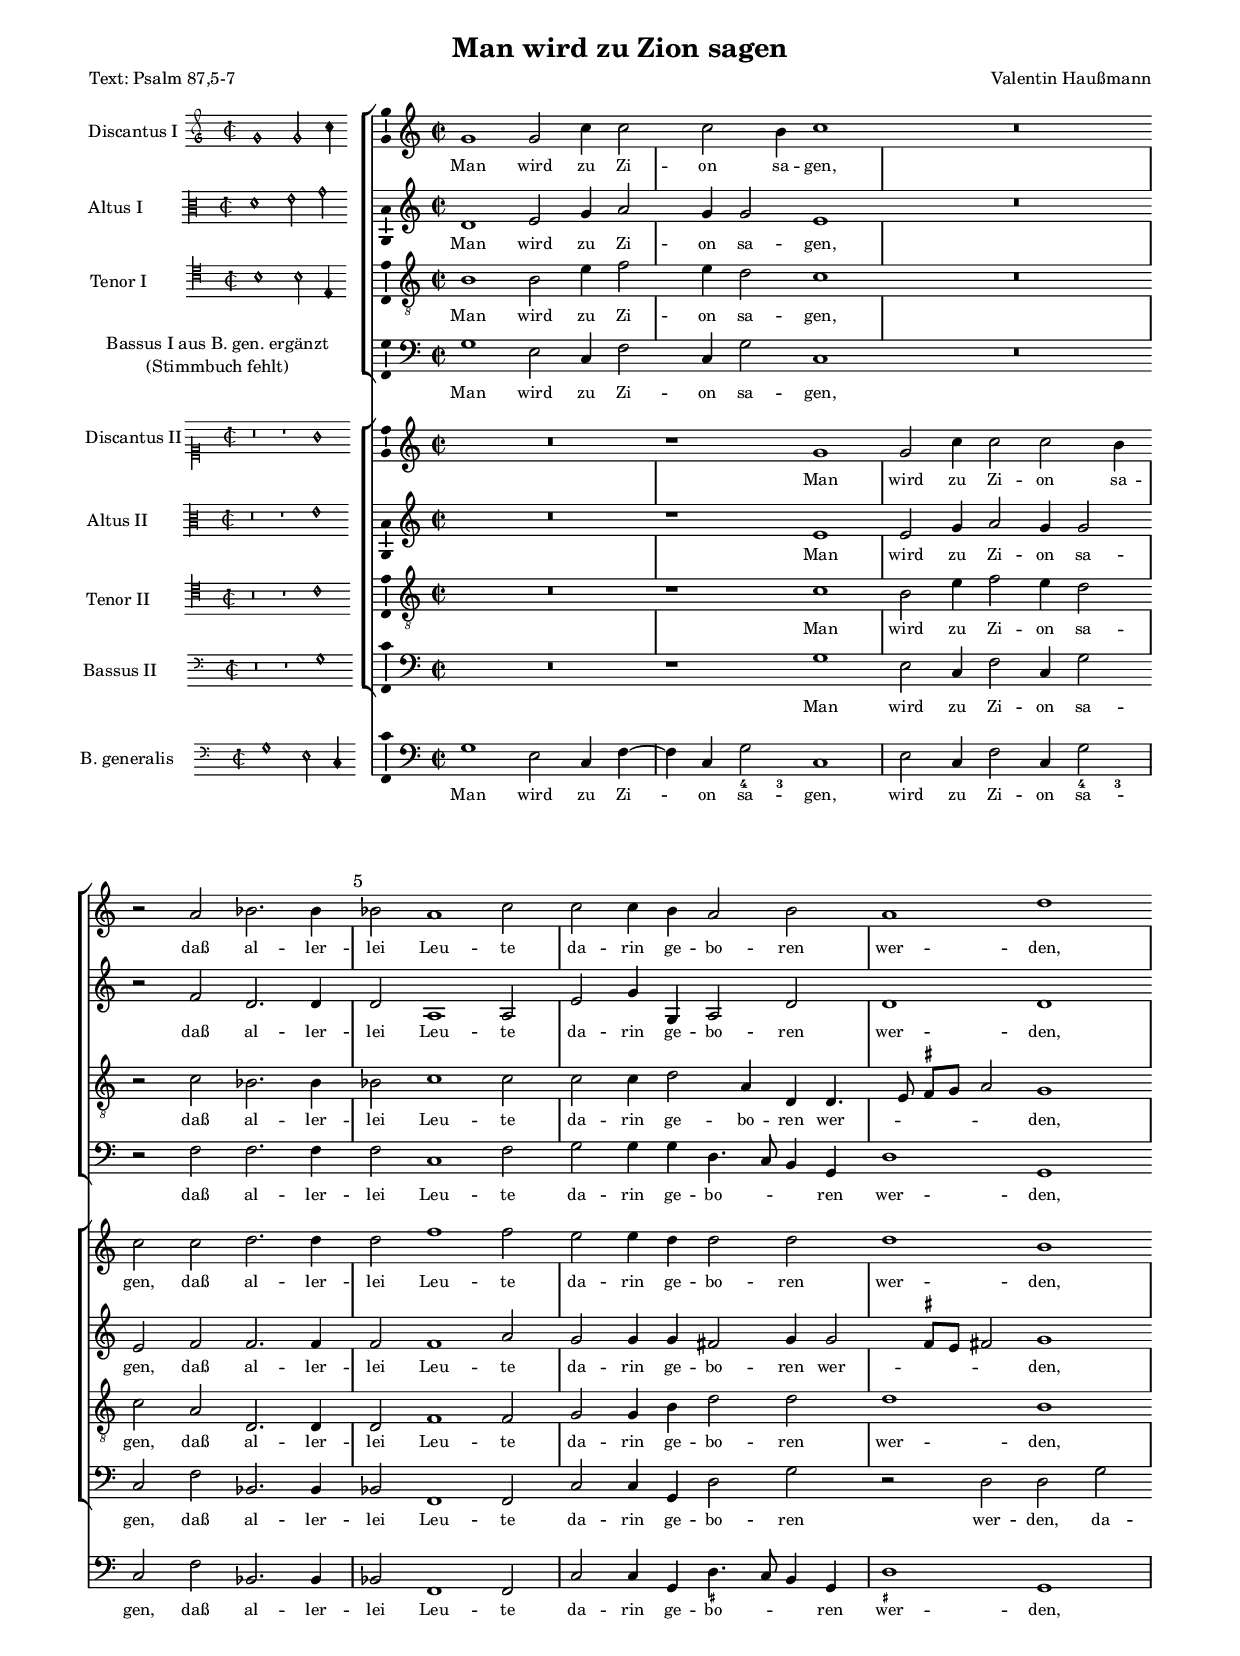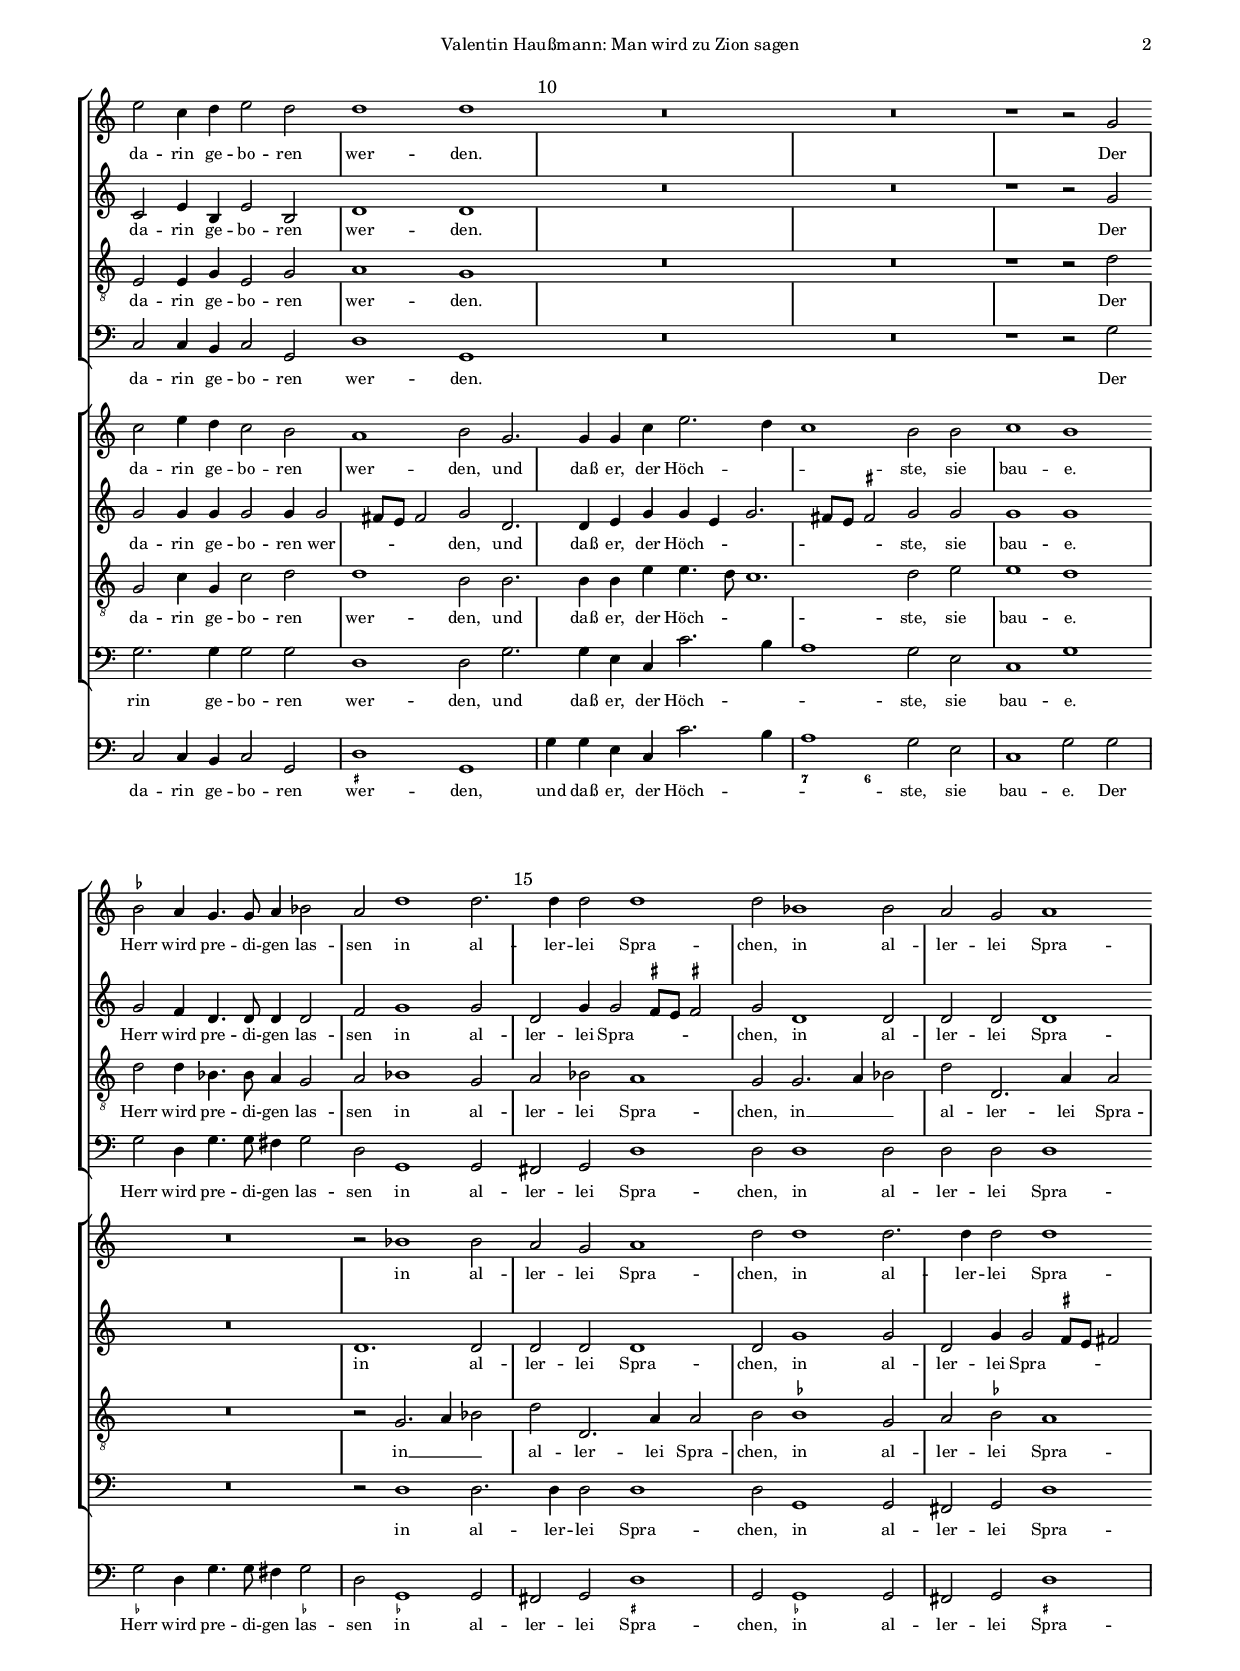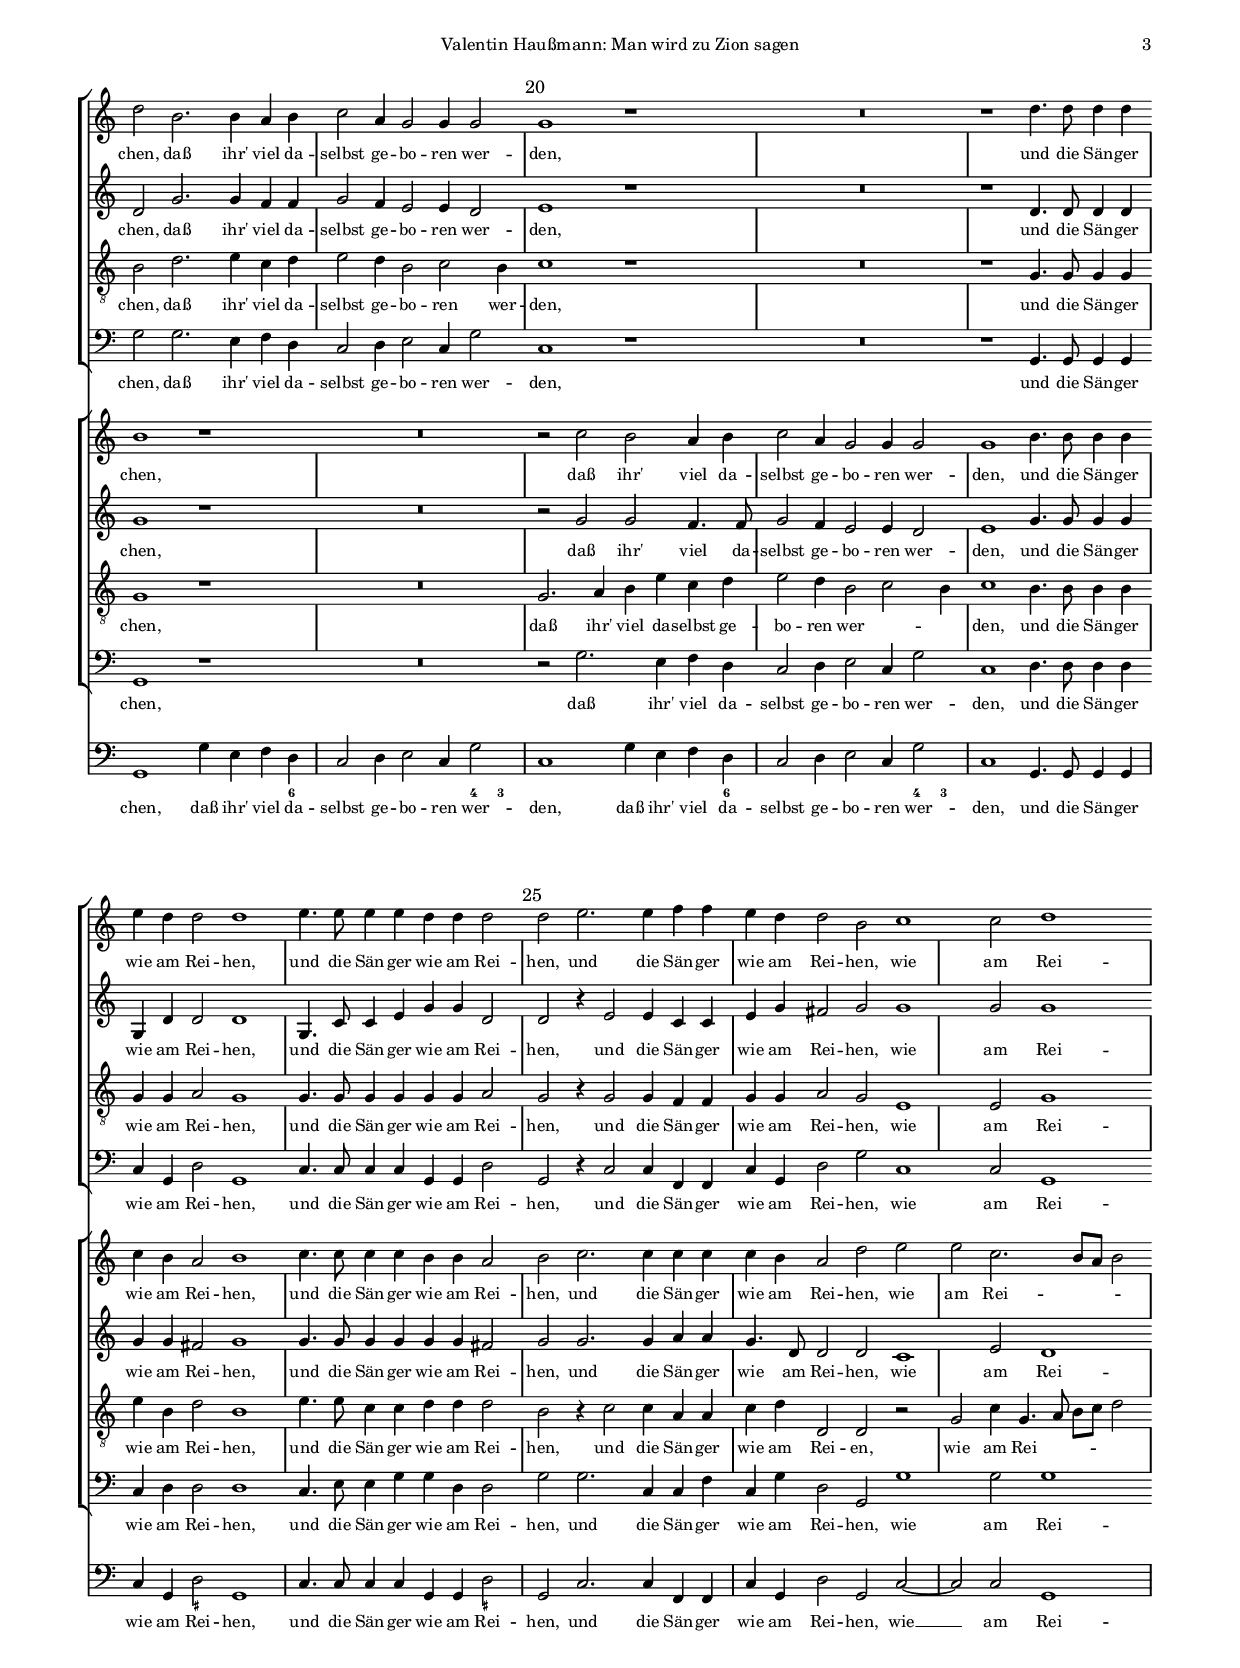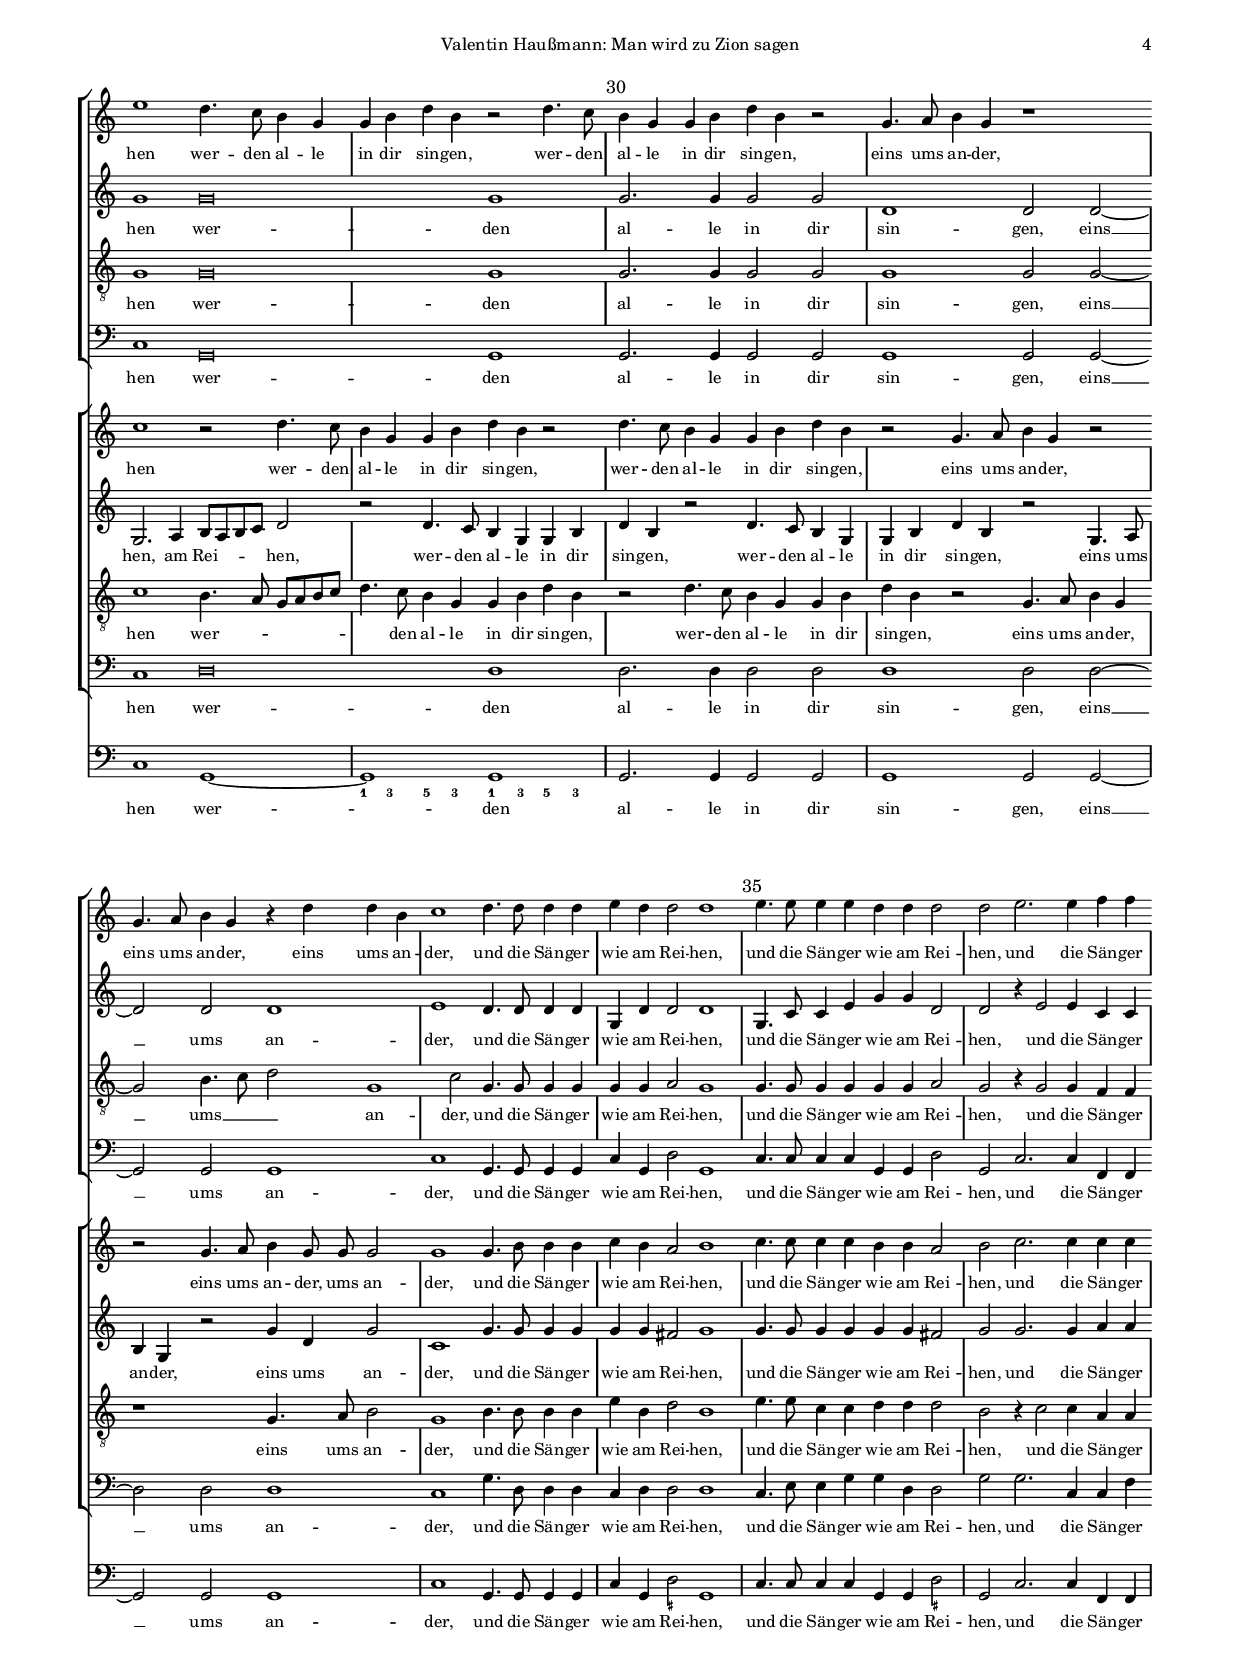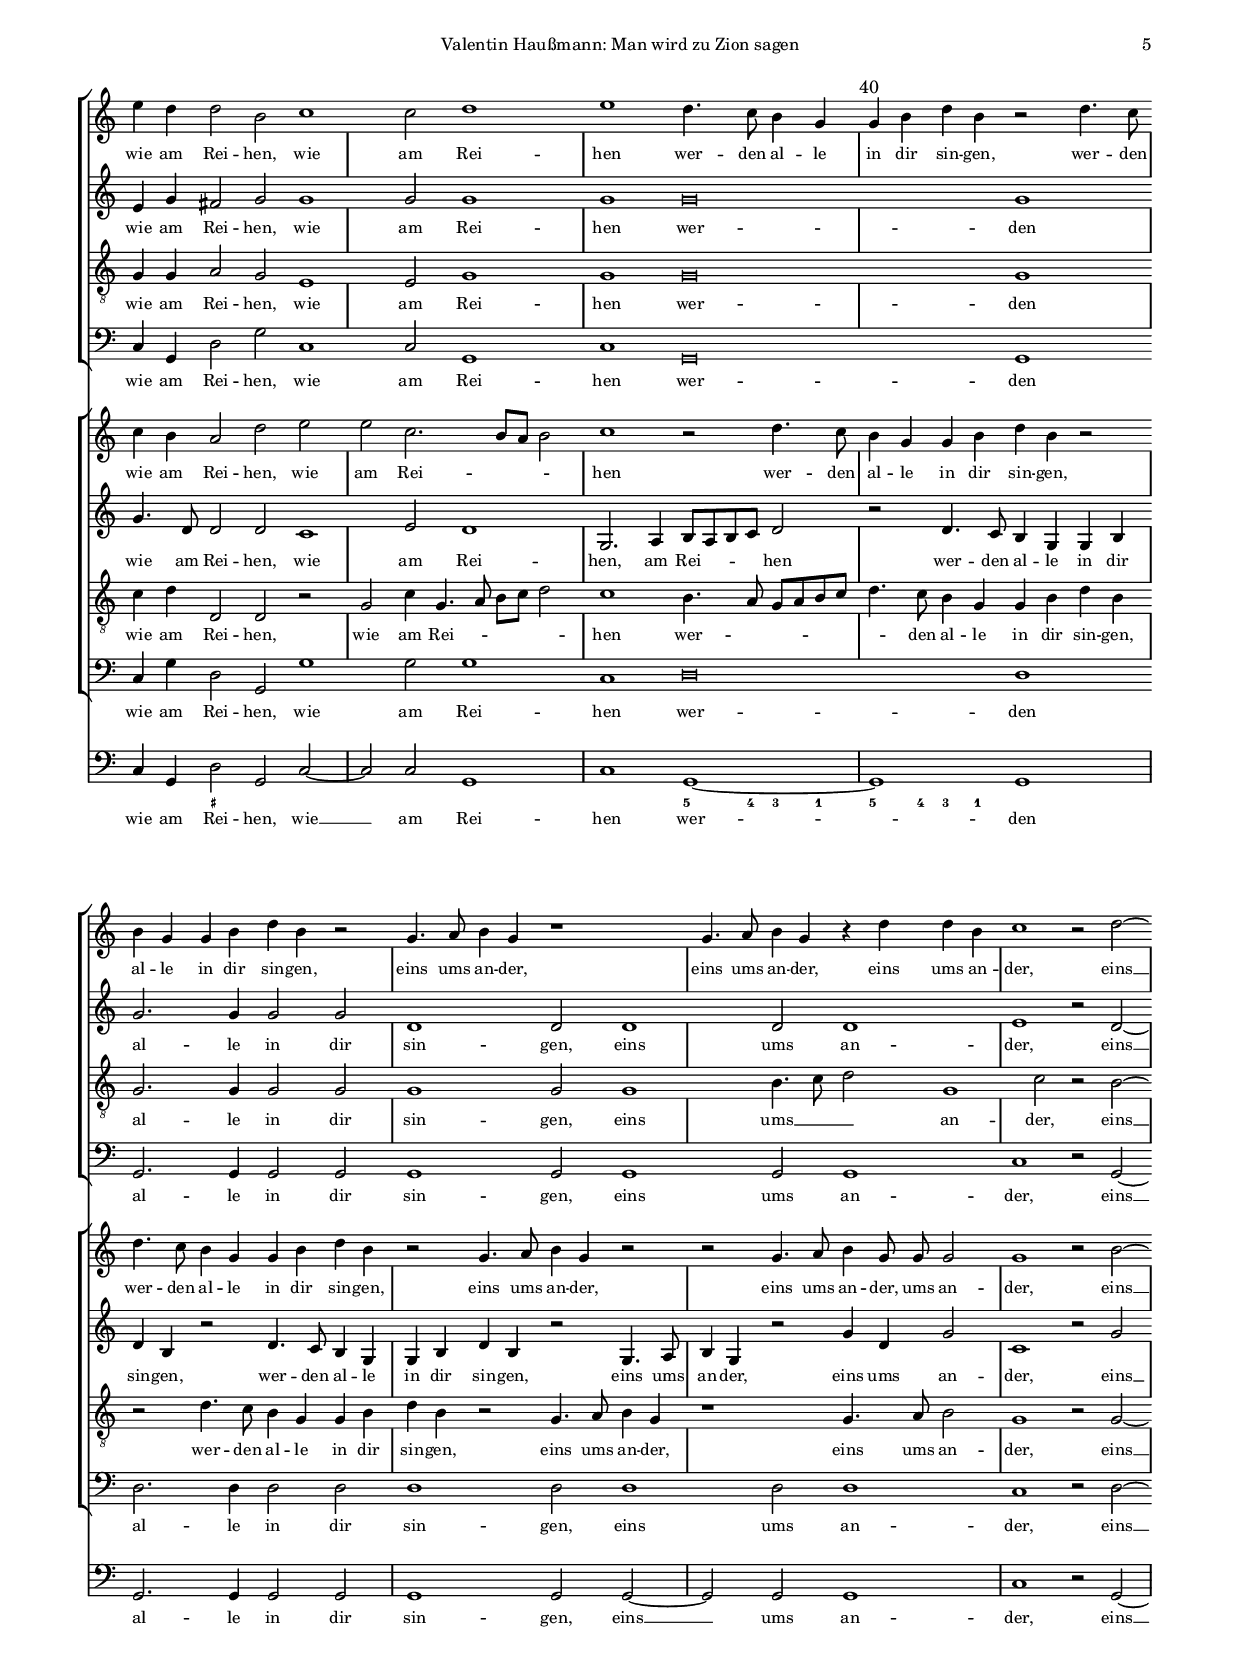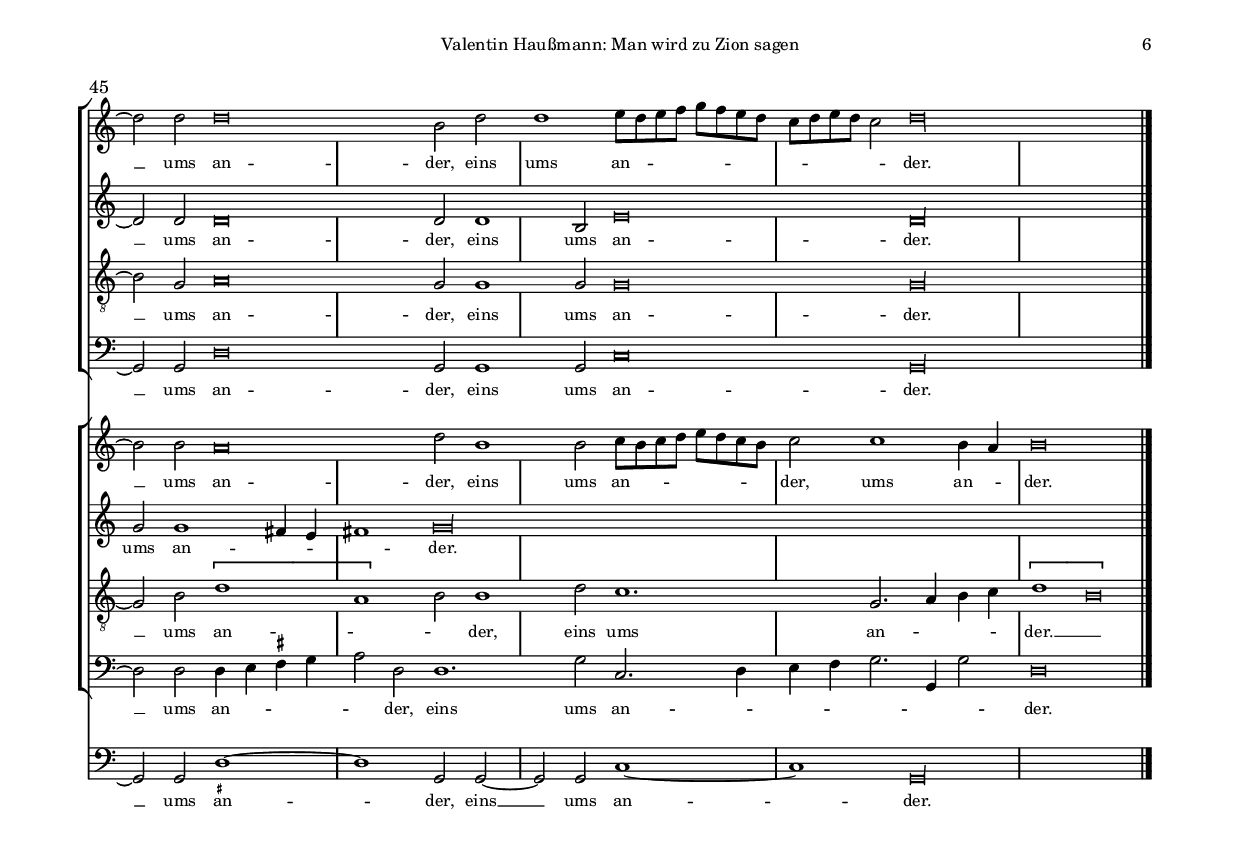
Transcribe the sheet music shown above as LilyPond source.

\version "2.18.2"
\language "deutsch"

% 18.9.19
% Vorlage: Florilegium Portense I, 1618
% Scan unter https://imslp.org/wiki/Florilegium_Portense_I_(Bodenschatz%2C_Erhard)

#(set-global-staff-size 14.9)

\header {
  title = "Man wird zu Zion sagen"
  composer = "Valentin Haußmann"
  poet = "Text: Psalm 87,5-7"
}

\paper {
  #(set-paper-size "a4")
  top-margin = 10
  bottom-margin = 10
  left-margin = 15
  right-margin = 15
  %Abstand der Noten von der Ueberschrift
  markup-system-spacing.padding = #2
  %Abstand der Noten von der Oberkante und der Kopfzeile
  top-system-spacing.padding = #3.5
  %Abstand von der Fußzeile zum untersten System
  last-bottom-spacing.minimum-distance = 12
  
  page-count = 6
   
  evenHeaderMarkup = \markup \fill-line \on-the-fly \not-first-page {
  ""
  \center-column { "Valentin Haußmann: Man wird zu Zion sagen" } 
  \on-the-fly #print-page-number-check-first \fromproperty #'page:page-number-string }
  
  
  oddHeaderMarkup = \evenHeaderMarkup
  oddFooterMarkup = \markup \fill-line { 
    ""
    ""       
    ""
      }
   }
  
allabrevevierer = \markup {
	\override #'(baseline-skip . 0)
	\line {
		\general-align #Y #CENTER
		\musicglyph #"timesig.C22"
	}
}

global = {
  \key c \major
  \time 4/2
  \override NoteHead #'style = #'baroque
  % Taktzahlen
  \override Score.BarNumber #'break-visibility = #'#(#t #t #t)
  \set Score.barNumberVisibility = #(every-nth-bar-number-visible 5)
  \override Score.BarNumber #'break-visibility = #end-of-line-invisible
  \override Score.BarNumber #'self-alignment-X = #-1
  \override Score.BarNumber #'font-size = #0.5
  
  \hide Staff.BarLine
}

acc = { \once \set suggestAccidentals = ##t }

hide_acc = { 
  \once \override Accidental #'stencil = #ly:text-interface::print
  \once \override  Accidental #'text = \markup { }
}

incipitwidth = 28

cantus_eins = \relative c'' {
  \global
  \once \override Staff.TimeSignature #'stencil = #ly:text-interface::print
  \once \override Staff.TimeSignature #'text = #allabrevevierer
  g1 g2 c4 c2 c h4 c1 R\breve r2 a b2. b4 b2 a1 c2 c c4 h a2 h a1 d e2 c4 d 
  e2 d d1 d R\breve*2 r1 r2 g,2 \acc b a4 g4. g8 a4 b!2 a d1 d2. d4 d2 d1 d2 b1 b2 a g a1
  d2 h2. h4 a h c2 a4 g2 g4 g2 g1 r1 R\breve r1 d'4. d8 d4 d e d d2 d1 e4. e8 e4 e d d d2 d
  e2. e4 f f e d d2 h c1 c2 d1 e d4. c8 h4 g g h d h r2 d4. c8 h4 g g h d h r2
  g4. a8 h4 g r1 g4. a8 h4 g r d' d h c1 d4. d8 d4 d e d d2 d1 e4. e8 e4 e d d d2 d
  e2. e4 f f e d d2 h c1 c2 d1 e d4. c8 h4 g g h d h r2 d4. c8 h4 g g h d h 
  r2 g4. a8 h4 g r1 g4. a8 h4 g r d' d h c1 r2 d2~ d d2 d\breve h2 d d1 e8 d e f g f e d
  c8 d e d c2 d\longa*3/4
  \undo \hide Staff.BarLine \bar "|."
}

altus_eins = \relative c' {
  \global
  \once \override Staff.TimeSignature #'stencil = #ly:text-interface::print
  \once \override Staff.TimeSignature #'text = #allabrevevierer
  d1 e2 g4 a2 g4 g2 e1 R\breve r2 f d2. d4 d2 a1 a2 e' g4 g, a2 d d1 d c2 e4 h e2 h 
  d1 d R\breve*2 r1 r2 g2 g f4 d4. d8 d4 d2 f g1 g2 d g4 g2 \acc fis8 e \acc fis!2 g d1 d2 d d d1 d2 g2. g4 f f g2 
  f4 e2 e4 d2 e1 r1 R\breve r1 d4. d8 d4 d g, d' d2 d1 g,4. c8 c4 e g g d2 d r4 e2 e4 c c e g fis2 g g1 g2 
  g1 g g\breve g1 g2. g4 g2 g d1 d2 d2~ d d2 d1 e d4. d8 d4 d g, d' d2 d1 g,4. c8 c4 e g g d2 d
  r4 e2 e4 c c e g fis2 g g1 g2 g1 g g\breve g1 g2. g4 g2 g d1 d2 d1 d2 d1 e r2 d2~ d d2 d\breve d2 d1 h2 e\breve d\longa*3/4
  \undo \hide Staff.BarLine \bar "|."
}

tenor_eins = \relative c' {
  \global
  \once \override Staff.TimeSignature #'stencil = #ly:text-interface::print
  \once \override Staff.TimeSignature #'text = #allabrevevierer
  h1 h2 e4  f2 e4 d2 c1 | R\breve r2 c b2. b4 b2 c1 c2 | c c4 d2 a4 d, d4. e8 \noBeam \acc fis g a2 
  g1 | e2 e4 g e2 g a1 g R\breve*2 r1 r2 d'2 d d4 b4. b8 a4 g2 a b1 g2 a b a1 g2 g2. a4 b2
  d2 d,2. a'4 a2 h d2. e4 c d e2 d4 h2 c h4 c1 r1 R\breve r1 g4. g8 g4 g g g a2 g1 g4. g8 g4 g 
  g4 g a2 g r4 g2 g4 f f g g a2 g e1 e2 g1 g g\breve g1 g2. g4 g2 g g1 g2 g2~ g h4. c8
  d2 g,1 c2 g4. g8 g4 g g g a2 g1 g4. g8 g4 g g g a2 g r4 g2 g4 f f g g a2 g e1 e2 g1 g
  g\breve g1 g2. g4 g2 g g1 g2 g1 h4. c8 d2 g,1 c2 r h2~ h g2 a\breve g2 g1 g2 g\breve g\longa*3/4
  \undo \hide Staff.BarLine \bar "|."
}

bassus_eins = \relative c' {
  \global
  \once \override Staff.TimeSignature #'stencil = #ly:text-interface::print
  \once \override Staff.TimeSignature #'text = #allabrevevierer
  g1 e2 c4 f2 c4 g'2 c,1 R\breve r2 f f2. f4 f2 c1 f2 g g4 g d4. c8 h4 g d'1 g, c2 c4 h c2 g 
  d'1 g, R\breve*2 r1 r2 g' g d4 g4. g8 fis4 g2 d g,1 g2 fis g d'1 d2 d1 d2 d d d1 g2 g2. e4 f d 
  c2 d4 e2 c4 g'2 c,1 r R\breve r1 g4. g8 g4 g c g d'2 g,1 c4. c8 c4 c g g d'2 g, r4 c2 c4 f, f
  c'4 g d'2 g c,1 c2 g1 c g\breve g1 g2. g4 g2 g g1 g2 g2~ g g2 g1 c g4. g8 g4 g
  c4 g d'2 g,1 c4. c8 c4 c g g d'2 g, c2. c4 f, f c' g d'2 g c,1 c2 g1 c g\breve g1 g2. g4 g2 g 
  g1 g2 g1 g2 g1 c r2 g2~ g g2 d'\breve g,2 g1 g2 c\breve g\longa*3/4
  \undo \hide Staff.BarLine \bar "|."
}

cantus_zwei = \relative c'' {
  \global
  \once \override Staff.TimeSignature #'stencil = #ly:text-interface::print
  \once \override Staff.TimeSignature #'text = #allabrevevierer
  R\breve r1 g1 g2 c4 c2 c h4 c2 c d2. d4 d2 f1 f2 e e4 d d2 d d1 h c2 e4 d c2 h |
  a1 h2 g2. g4 g c e2. d4 c1 h2 h c1 h R\breve r2 b1 b2 a g a1 d2 d1 d2. d4 d2 d1 h r1 R\breve r2 c 
  h2 a4 h c2 a4 g2 g4 g2 g1 h4. h8 h4 h c h a2 h1 c4. c8 c4 c h h a2 h c2. c4 c c c h a2 
  d2 e e c2. h8 a h2 c1 r2 d4. c8 h4 g g h d h r2 d4. c8 h4 g g h d h r2 g4. a8 h4 g r2 
  r2 g4. a8 h4 g8 \noBeam g g2 g1 g4. h8 h4 h c h a2 h1 c4. c8 c4 c h h a2 h c2. c4 c c c h a2
  d2 e e c2. h8 a h2 c1 r2 d4. c8 h4 g g h d h r2 d4. c8 h4 g g h d h r2 g4. a8 h4 g r2
  r2 g4. a8 h4 g8 \noBeam g g2 g1 r2 h2~ h h2 a\breve d2 h1 h2 c8 h c d e d c h c2 c1 h4 a h\breve
  \undo \hide Staff.BarLine \bar "|."
}

altus_zwei = \relative c' {
  \global
  \once \override Staff.TimeSignature #'stencil = #ly:text-interface::print
  \once \override Staff.TimeSignature #'text = #allabrevevierer
  R\breve r1 e1 e2 g4 a2 g4 g2 e f f2. f4 f2 f1 a2 g g4 g fis2 g4 g2 \acc fis8 e fis!2 
  g1 g2 g4 g g2 g4 g2 fis8 e fis2 g d2. d4 e g g e g2. fis8 e \acc fis!2 g g g1 g R\breve
  d1. d2 d d d1 d2 g1 g2 d g4 g2 \acc fis8 e fis!2 g1 r1 R\breve r2 g g f4. f8 g2 f4 e2 e4 d2 e1
  g4. g8 g4 g g g fis2 g1 g4. g8 g4 g g g fis2 g g2. g4 a a g4. d8 d2
  d2 c1 e2 d1 g,2. a4 h8 a h c d2 r d4. c8 h4 g g h d h r2 d4. c8 h4 g g h d h 
  r2 g4. a8 h4 g r2 g'4 d g2 c,1 g'4. g8 g4 g g g fis2 g1 g4. g8 g4 g g g fis2
  g2 g2. g4 a a g4. d8 d2 d c1 e2 d1 g,2. a4 h8 a h c d2 r d4. c8 h4 g g h d h 
  r2 d4. c8 h4 g g h d h r2 g4. a8 h4 g r2 g'4 d g2 c,1 r2 g'2 g g1 fis4 e fis1 g\maxima*7/8
  \undo \hide Staff.BarLine \bar "|."
}

tenor_zwei = \relative c' {
  \global
  \once \override Staff.TimeSignature #'stencil = #ly:text-interface::print
  \once \override Staff.TimeSignature #'text = #allabrevevierer
  R\breve r1 c1 h2 e4 f2 e4 d2 c a d,2. d4 d2 f1 f2 g g4 h d2 d d1 h g2
  c4 g c2 d d1 h2 h2. h4 h e e4. d8 c1. d2 e e1 d R\breve r2 g,2. a4 b2 d d,2. a'4 a2
  h2 \acc b1 g2 a \acc b a1 g r1 R\breve g2. a4 h e c d e2 d4 h2 c h4 c1 h4. h8 h4 h e h d2 h1
  e4. e8 c4 c d d d2 h r4 c2 c4 a a c d d,2 d r g c4 g4. a8 \noBeam h c d2 c1 h4. a8 g a h c
  d4. c8 h4 g g h d h r2 d4. c8 h4 g g h d h r2 g4. a8 h4 g r1 g4. a8 h2 g1 h4. h8 h4 h 
  e4 h d2 h1 e4. e8 c4 c d d d2 h r4 c2 c4 a a c d d,2 d r g c4 g4. a8 \noBeam h c d2 c1
  h4. a8 g a h c d4. c8 h4 g g h d h r2 d4. c8 h4 g g h d h r2 g4. a8 h4 g r1
  g4. a8 h2 g1 r2 g2~ g h2 \[ d1 a \] h2 h1 d2 c1. g2. a4 h c \[ d1 h\breve*1/2 \]
  \undo \hide Staff.BarLine \bar "|."
}

bassus_zwei = \relative c' {
  \global
  \once \override Staff.TimeSignature #'stencil = #ly:text-interface::print
  \once \override Staff.TimeSignature #'text = #allabrevevierer
  R\breve r1 g e2 c4 f2 c4 g'2 c, f b,2. b4 b2 f1 f2 c' c4 g d'2 g r d d g 
  g2. g4 g2 g d1 d2 g2. g4 e c c'2. h4 a1 g2 e c1 g' R\breve r2 d1 d2. d4 d2 d1 d2 g,1 g2 fis
  g2 d'1 g, r1 R\breve r2 g'2. e4 f d c2 d4 e2 c4 g'2 c,1 d4. d8 d4 d c d d2 d1 c4. e8 e4 g g d d2 
  g2 g2. c,4 c f c g' d2 g, g'1 g2 g1 c, d\breve d1 d2. d4 d2 d d1 d2 d2~ d d2 d1 c g'4. d8 
  d4 d c d d2 d1 c4. e8 e4 g g d d2 g g2. c,4 c f c g' d2 g, g'1 g2 g1 c, d\breve d1 d2. d4 
  d2 d d1 d2 d1 d2 d1 c r2 d2~ d d2 d4 e \acc fis g a2 d, d1. g2 c,2. d4 e f g2. g,4 g'2 d\breve
  \undo \hide Staff.BarLine \bar "|."
}

bassus_generalis = \relative c' {
  \global
  \once \override Staff.TimeSignature #'stencil = #ly:text-interface::print
  \once \override Staff.TimeSignature #'text = #allabrevevierer
  \undo \hide Staff.BarLine
  g1 e2 c4 f~ f c g'2 c,1 e2 c4 f2 c4 g'2 c,2 f2 b,2. b4
  b2 f1 f2 c'2 c4 g d'4. c8 h4 g d'1 g, c2 c4 h c2 g d'1 g,
  g'4 g e c4 c'2. h4 a1 g2 e c1 g'2 g g d4 g4. g8 fis4 g2 d g,1 g2
  fis2 g d'1 g,2 g1 g2 fis g d'1 g, g'4 e f d c2 d4 e2 c4 g'2 
  c,1 g'4 e f d c2 d4 e2 c4 g'2 c,1 g4. g8 g4 g c g d'2 g,1 c4. c8 c4 c 
  g4 g d'2 g, c2. c4 f, f c' g d'2 g, c~ c c2 g1 c g~
  g1 g g2. g4 g2 g g1 g2 g~ g g2 g1 c g4. g8 g4 g 
  c4 g d'2 g,1 c4. c8 c4 c g g d'2 g, c2. c4 f, f c' g d'2 g, c~ |
  c2 c g1 c g~ g g1 g2. g4 g2 g g1 g2 g~ g2 g2 g1 |
  c1 r2 g~ g g2 d'1~ d g,2 g~ g g2 c1~ c g\longa*3/4
  \bar "|."
}

cantus_eins_text = \lyricmode {
  \set lyricMelismaAlignment = #CENTER
  Man wird zu Zi -- on sa -- gen, daß al -- ler -- lei Leu -- te da -- rin ge -- bo -- ren wer -- den, da -- rin ge -- 
  bo -- ren wer -- den. Der Herr wird pre -- di -- gen las -- sen in al -- ler -- lei Spra -- chen, in al -- ler -- lei Spra --
  chen, daß ihr' viel da -- selbst ge -- bo -- ren wer -- den, und die Sän -- ger wie am Rei -- hen, und die Sän -- ger wie am Rei -- hen,
  und die Sän -- ger wie am Rei -- hen, wie am Rei -- hen wer -- den al -- le in dir sin -- gen, wer -- den al -- le in dir sin -- gen,
  eins ums an -- der, eins ums an -- der, eins ums an -- der, und die Sän -- ger wie am Rei -- hen, und die Sän -- ger wie am Rei -- hen,
  und die Sän -- ger wie am Rei -- hen, wie am Rei -- hen wer -- den al -- le in dir sin -- gen, wer -- den al -- le in dir sin -- gen,
  eins ums an -- der, eins ums an -- der, eins ums an -- der, eins __ ums an -- der, eins ums an --  _ _ _ _ _ _ _ 
  _ _ _ _ _ der.
}

altus_eins_text = \lyricmode {
  \set lyricMelismaAlignment = #CENTER
  Man wird zu Zi -- on sa -- gen, daß al -- ler -- lei Leu -- te da -- rin ge -- bo -- ren wer -- den, da -- rin ge -- bo -- ren
  wer -- den. Der Herr wird pre -- di -- gen las -- sen in al -- ler -- lei Spra -- _ _ _ chen, in al -- ler -- lei Spra -- chen, daß ihr' viel da -- selbst
  ge -- bo -- ren wer -- den, und die Sän -- ger wie am Rei -- hen, und die Sän -- ger wie am Rei --  hen, und die Sän -- ger wie am Rei -- hen, wie am 
  Rei -- hen wer -- den al -- le in dir sin -- gen, eins __ ums an -- der, und die Sän -- ger wie am Rei -- hen, und die Sän -- ger wie am Rei -- hen,
  und die Sän -- ger wie am Rei -- hen, wie am Rei -- hen wer -- den al -- le in dir sin -- gen, eins ums an -- der, eins __ ums an -- der, eins ums an -- der.
}

tenor_eins_text = \lyricmode {
  \set lyricMelismaAlignment = #CENTER
  Man wird zu Zi -- on sa -- gen, daß al -- ler -- lei Leu -- te da -- rin ge -- bo -- ren wer -- _ _ _ _ 
  den, da -- rin ge -- bo -- ren wer -- den. Der Herr wird pre -- di -- gen las -- sen in al -- ler -- lei Spra -- chen, in __ _ _ 
  al -- ler -- lei Spra -- chen, daß ihr' viel da -- selbst ge -- bo -- ren wer -- den, und die Sän -- ger wie am Rei -- hen, und die Sän -- ger
  wie am Rei -- hen, und die Sän -- ger wie am Rei -- hen, wie am Rei -- hen wer -- den al -- le in dir sin -- gen, eins __ ums __ _ _ an -- der,
  und die Sän -- ger wie am Rei -- hen,  und die Sän -- ger wie am Rei -- hen, und die Sän -- ger wie am Rei -- hen, wie am Rei -- hen
  wer -- den al -- le in dir sin -- gen, eins ums __ _ _ an -- der, eins __ ums an -- der, eins ums an -- der.
}

bassus_eins_text = \lyricmode {
  \set lyricMelismaAlignment = #CENTER
  Man wird zu Zi -- on sa -- gen, daß al -- ler -- lei Leu -- te
  da -- rin ge -- bo -- _ _ ren wer -- den, da -- rin ge -- bo -- ren wer -- den.
  Der Herr wird pre -- di -- gen las -- sen in al -- ler -- lei Spra -- chen, in al -- ler -- lei Spra --
  chen, daß ihr' viel da -- selbst ge -- bo -- ren wer -- den,
  und die Sän -- ger wie am Rei -- hen, und die Sän -- ger wie am Rei -- hen, und die Sän -- ger
  wie am Rei -- hen, wie am Rei -- hen wer -- den
  al -- le in dir sin -- gen, eins __ ums an -- der, und die Sän -- ger
  wie am Rei -- hen, und die Sän -- ger wie am Rei -- hen, und die Sän -- ger wie am Rei -- hen, wie am Rei --
  hen wer -- den al -- le in dir sin -- gen, eins ums an --
  der, eins __ ums an -- der, eins ums an -- der.
}

cantus_zwei_text = \lyricmode {
  \set lyricMelismaAlignment = #CENTER
  Man wird zu Zi -- on sa -- gen, daß al -- ler -- lei Leu -- te da -- rin ge -- bo -- ren wer -- den, da -- rin ge -- bo -- ren
  wer -- den, und daß er, der Höch -- _ _ ste, sie bau -- e. in al -- ler -- lei Spra -- chen, in al -- ler -- lei Spra -- chen, daß
  ihr' viel da -- selbst ge -- bo -- ren wer -- den, und die Sän -- ger wie am Rei -- hen, und die Sän -- ger wie am Rei -- hen, und die Sän -- ger wie am Rei --  
  hen, wie am Rei -- _ _ _ hen wer -- den al -- le in dir sin -- gen, wer -- den al -- le in dir sin -- gen, eins ums an -- der,
  eins ums an -- der, ums an -- der, und die Sän -- ger wie am Rei -- hen, und die Sän -- ger wie am Rei -- hen, und die Sän -- ger wie am Rei -- hen,
  wie am Rei -- _ _ _ hen wer -- den al -- le in dir sin -- gen, wer -- den al -- le in dir sin -- gen, eins ums an -- der,
  eins ums an -- der, ums an -- der, eins __ ums an -- der, eins ums an -- _ _ _ _ _ _ _ der, ums an -- _ der.
}

altus_zwei_text = \lyricmode {
  \set lyricMelismaAlignment = #CENTER
  Man wird zu Zi -- on sa -- gen, daß al -- ler -- lei Leu -- te da -- rin ge -- bo -- ren wer -- _ _ _ 
  den, da -- rin ge -- bo -- ren wer -- _ _ _ den, und daß er, der Höch -- _ _ _ _ _ ste, sie bau -- e.
  in al -- ler -- lei Spra -- chen, in al -- ler -- lei Spra -- _ _ _ chen, daß ihr' viel da -- selbst ge -- bo -- ren wer -- den,
  und die Sän -- ger wie am Rei -- hen, und die Sän -- ger wie am Rei -- hen, und die Sän -- ger wie am Rei -- 
  hen, wie am Rei -- hen, am Rei -- _ _ _ hen, wer -- den al -- le in dir sin -- gen, wer -- den al -- le in dir sin -- gen,
  eins ums an -- der, eins ums an -- der, und die Sän -- ger wie am Rei -- hen, und die Sän -- ger wie am Rei --
  hen, und die Sän -- ger wie am Rei -- hen, wie am Rei -- hen, am Rei -- _ _ _ hen wer -- den al -- le in dir sin -- gen,
  wer -- den al -- le in dir sin -- gen, eins ums an -- der, eins ums an -- der, eins __ ums an -- _ _ _ der.
}

tenor_zwei_text = \lyricmode {
  \set lyricMelismaAlignment = #CENTER
  Man wird zu Zi -- on sa -- gen, daß al -- ler -- lei Leu -- te da -- rin ge -- bo -- ren wer -- den, da --
  rin ge -- bo -- ren wer -- den, und daß er, der Höch -- _ _ ste, sie bau -- e. in __ _ _ al -- ler -- lei Spra --
  chen, in al -- ler -- lei Spra -- chen, daß ihr' viel da -- selbst ge -- bo -- ren wer -- _ _ den, und die Sän -- ger wie am Rei -- hen,
  und die Sän -- ger wie am Rei -- hen, und die Sän -- ger wie am Rei -- en, wie am Rei -- _ _ _ _ hen wer -- _ _ _ _ _ 
  _ den al -- le in dir sin -- gen, wer -- den al -- le in dir sin -- gen, eins ums an -- der, eins ums an -- der, und die Sän -- ger
  wie am Rei -- hen, und die Sän -- ger wie am Rei -- hen, und die Sän -- ger wie am Rei -- hen, wie am Rei -- _ _ _ _ hen
  wer -- _ _ _ _ _ _ den al -- le in dir sin -- gen, wer -- den al -- le in dir sin -- gen, eins ums an -- der,
  eins ums an -- der, eins __ ums an -- _ _ der, eins ums an -- _ _ _ der. __ _
}

bassus_zwei_text = \lyricmode {
  \set lyricMelismaAlignment = #CENTER
  Man wird zu Zi -- on sa -- gen, daß al -- ler -- lei Leu -- te da -- rin ge -- bo -- ren wer -- den, da --
  rin ge -- bo -- ren wer -- den, und daß er, der Höch -- _ _ ste, sie bau -- e. in al -- ler -- lei Spra -- chen, in al -- ler --
  lei Spra -- chen, daß ihr' viel da -- selbst ge -- bo -- ren wer -- den, und die Sän -- ger wie am Rei -- hen, und die Sän -- ger wie am Rei --
  hen, und die Sän -- ger wie am Rei -- hen, wie am Rei -- hen wer -- den al -- le in dir sin -- gen, eins __ ums an -- der, und die
  Sän -- ger wie am Rei -- hen, und die Sän -- ger wie am Rei -- hen, und die Sän -- ger wie am Rei -- hen, wie am Rei -- hen wer -- den al -- le
  in dir sin -- gen, eins ums an -- der, eins __ ums an -- _ _ _ _ der, eins ums an -- _ _ _ _ _ _ der.
}

bassus_generalis_text = \lyricmode {
  \set lyricMelismaAlignment = #CENTER
  Man wird zu Zi -- on sa -- gen, wird zu Zi -- on sa -- gen, daß al -- ler --
  lei Leu -- te da -- rin ge -- bo -- _ _ ren wer -- den, da -- rin ge -- bo -- ren wer -- den,
  und daß er, der Höch -- _ _ ste, sie bau -- e. Der Herr wird pre -- di -- gen las -- sen in al -- ler --
  lei Spra -- chen, in al -- ler -- lei Spra -- chen, daß ihr' viel da -- selbst ge -- bo -- ren wer --
  den, daß ihr' viel da -- selbst ge -- bo -- ren wer -- den, und die Sän -- ger wie am Rei -- hen, und die Sän -- ger 
  wie am Rei -- hen, und die Sän -- ger wie am Rei -- hen, wie __ am Rei -- hen
  wer -- den al -- le in dir sin -- gen, eins __ ums an -- der, und die Sän -- ger
  wie am Rei -- hen, und die Sän -- ger wie am Rei -- hen, und die Sän -- ger wie am Rei -- hen, wie __ am Rei -- hen
  wer -- den al -- le in dir sin -- gen, eins __ ums an --
  der, eins __ ums an -- der, eins __ ums an -- der.
  
}

incipitCantusEins=\markup{
  \score{
    {
    \set Staff.instrumentName="Discantus I "
    \override NoteHead.style = #'petrucci
    \override Rest.style = #'mensural
    \override Staff.TimeSignature.style = #'mensural
    \override Staff.Accidental.glyph-name-alist = #alteration-mensural-glyph-name-alist
    \cadenzaOn \clef "mensural-g"
    \key c \major
    \time 2/2
    g'1 g'2 c''4
    }
    
  \layout {
    line-width=\incipitwidth
    indent = 0
  }
  }
}

incipitAltusEins=\markup{
  \score{
    {
    \set Staff.instrumentName="Altus I        "
    \override NoteHead.style = #'petrucci
    \override Rest.style = #'mensural
    \override Staff.TimeSignature.style = #'mensural
    \override Staff.Accidental.glyph-name-alist = #alteration-mensural-glyph-name-alist
    \cadenzaOn \clef "mensural-c3"
    \key c \major
    \time 2/2
    d'1 e'2 g'2
    }
    
  \layout {
    line-width=\incipitwidth
    indent = 0
  }
  }
}

incipitTenorEins=\markup{
  \score{
    {
    \set Staff.instrumentName="Tenor I        "
    \override NoteHead.style = #'petrucci
    \override Rest.style = #'mensural
    \override Staff.TimeSignature.style = #'mensural
    \override Staff.Accidental.glyph-name-alist = #alteration-mensural-glyph-name-alist
    \cadenzaOn \clef "mensural-c4"
    \key c \major
    \time 2/2
    h1 h2 e4
    }
    
  \layout {
    line-width=\incipitwidth
    indent = 0
  }
  }
}

incipitBassusEins=\markup{
  \score{
    {
    \set Staff.instrumentName="Bassus I"
    \override NoteHead.style = #'petrucci
    \override Rest.style = #'mensural
    \override Staff.TimeSignature.style = #'mensural
    \override Staff.Accidental.glyph-name-alist = #alteration-mensural-glyph-name-alist
    \cadenzaOn \clef "mensural-f"
    \key c \major
    \time 2/2
    
    }
    
  \layout {
    line-width=\incipitwidth
    indent = 0
  }
  }
}

incipitCantusZwei=\markup{
  \score{
    {
    \set Staff.instrumentName="Discantus II"
    \override NoteHead.style = #'petrucci
    \override Rest.style = #'mensural
    \override Staff.TimeSignature.style = #'mensural
    \override Staff.Accidental.glyph-name-alist = #alteration-mensural-glyph-name-alist
    \cadenzaOn \clef "mensural-c1"
    \key c \major
    \time 2/2
    r\breve r1 g'1
    }
    
  \layout {
    line-width=\incipitwidth
    indent = 0
  }
  }
}

incipitAltusZwei=\markup{
  \score{
    {
    \set Staff.instrumentName="Altus II       "
    \override NoteHead.style = #'petrucci
    \override Rest.style = #'mensural
    \override Staff.TimeSignature.style = #'mensural
    \override Staff.Accidental.glyph-name-alist = #alteration-mensural-glyph-name-alist
    \cadenzaOn \clef "mensural-c3"
    \key c \major
    \time 2/2
    r\breve r1 e'
    }
    
  \layout {
    line-width=\incipitwidth
    indent = 0
  }
  }
}

incipitTenorZwei=\markup{
  \score{
    {
    \set Staff.instrumentName="Tenor II       "
    \override NoteHead.style = #'petrucci
    \override Rest.style = #'mensural
    \override Staff.TimeSignature.style = #'mensural
    \override Staff.Accidental.glyph-name-alist = #alteration-mensural-glyph-name-alist
    \cadenzaOn \clef "mensural-c4"
    \key c \major
    \time 2/2
    r\breve r1 c'1
    }
    
  \layout {
    line-width=\incipitwidth
    indent = 0
  }
  }
}

incipitBassusZwei=\markup{
  \score{
    {
    \set Staff.instrumentName="Bassus II      "
    \override NoteHead.style = #'petrucci
    \override Rest.style = #'mensural
    \override Staff.TimeSignature.style = #'mensural
    \override Staff.Accidental.glyph-name-alist = #alteration-mensural-glyph-name-alist
    \cadenzaOn \clef "mensural-f"
    \key c \major
    \time 2/2
    r\breve r1 g
    }
    
  \layout {
    line-width=\incipitwidth
    indent = 0
  }
  }
}

incipitBassusGeneralis=\markup{
  \score{
    {
    \set Staff.instrumentName="B. generalis    "
    \override NoteHead.style = #'petrucci
    \override Rest.style = #'mensural
    \override Staff.TimeSignature.style = #'mensural
    \override Staff.Accidental.glyph-name-alist = #alteration-mensural-glyph-name-alist
    \cadenzaOn \clef "mensural-f"
    \key c \major
    \time 2/2
    g1 e2 c4
    }
    
  \layout {
    line-width=\incipitwidth
    indent = 0
  }
  }
}


\score { <<
  \new StaffGroup <<
    \new Staff 
      \new Voice = "Cantus_Eins" {
        \set midiInstrument = "voice oohs"
        \set Staff.instrumentName = \incipitCantusEins
        \clef "G" 
        \cantus_eins }
        \new Lyrics \lyricsto "Cantus_Eins" { \set fontSize = #0 \cantus_eins_text }
    
    
    \new Staff 
      \new Voice = "Altus_Eins" {
      \set midiInstrument = "voice oohs"
      \set Staff.instrumentName = \incipitAltusEins
      \clef "G" 
      \altus_eins }
      \new Lyrics \lyricsto "Altus_Eins" { \set fontSize = #0 \altus_eins_text }
    
    
    \new Staff 
      \new Voice = "Tenor_Eins" {
      \set midiInstrument = "voice oohs"
      \set Staff.instrumentName = \incipitTenorEins
      \clef "G_8" 
      \tenor_eins }
    \new Lyrics \lyricsto "Tenor_Eins" { \set fontSize = #0 \tenor_eins_text }
    
    
    \new Staff 
      \new Voice = "Bassus_Eins" {
      \set midiInstrument = "voice oohs"
 %     \set Staff.instrumentName = \incipitBassusEins
      \set Staff.instrumentName = \markup { \center-column { \line { "Bassus I aus B. gen. ergänzt" } \line { "(Stimmbuch fehlt)" } } }
      \clef "F" 
      \bassus_eins }
    \new Lyrics \lyricsto "Bassus_Eins" { \set fontSize = #0 \bassus_eins_text }
  >>
  
  \new StaffGroup <<
        \new Staff 
      \new Voice = "Cantus_Zwei" {
        \set midiInstrument = "voice oohs"
        \set Staff.instrumentName = \incipitCantusZwei
        \clef "G" 
        \cantus_zwei }
        \new Lyrics \lyricsto "Cantus_Zwei" { \set fontSize = #0 \cantus_zwei_text }
    
    
    \new Staff 
      \new Voice = "Altus_Zwei" {
      \set midiInstrument = "voice oohs"
      \set Staff.instrumentName = \incipitAltusZwei
      \clef "G" 
      \altus_zwei }
      \new Lyrics \lyricsto "Altus_Zwei" { \set fontSize = #0 \altus_zwei_text }
    
    
    \new Staff 
      \new Voice = "Tenor_Zwei" {
      \set midiInstrument = "voice oohs"
      \set Staff.instrumentName = \incipitTenorZwei
      \clef "G_8" 
      \tenor_zwei }
    \new Lyrics \lyricsto "Tenor_Zwei" { \set fontSize = #0 \tenor_zwei_text }
    
    
    \new Staff 
      \new Voice = "Bassus_Zwei" {
      \set midiInstrument = "voice oohs"
      \set Staff.instrumentName = \incipitBassusZwei
      \clef "F" 
      \bassus_zwei }
    \new Lyrics \lyricsto "Bassus_Zwei" { \set fontSize = #0 \bassus_zwei_text }
    >>
    
    \new StaffGroup <<
        \new Staff 
      \new Voice = "Bassus_gen" {
        \set midiInstrument = "voice oohs"
        \set Staff.instrumentName = \incipitBassusGeneralis
        \clef "F" 
        \bassus_generalis }
        \new FiguredBass {
         \figuremode {
           r\breve r4 r <4>4 <3> r2 r1 r <4>4 <3> r\breve
           r\breve r1 < _+>4. r8 r2 < _+>1 r1 r\breve < _+>1 r1 r\breve <7>2 <6> r1 r\breve < _->2 r2 r < _-> r2 < _->1 r2
           r1 < _+> r2 < _->2 r1 r1 < _+>1 r1 r2. <6>4 r1 r2 <4>4 <3>
           r1 r2. <6>4 r1 r2 <4>4 <3> r\breve r2 < _+> r1 r1 
           r2 < _+>2 r\breve r r r
           <1>4 <3> <5> <3> <1> <3> <5> <3> r\breve r r r
           r2 < _+>2 r1 r r2 < _+> r\breve r2 < _+>2 r1
           r\breve r1 <5>4. <4>8 <3>4 <1> <5>4. <4>8 <3>4 <1> r1
           r\breve r r r
           r1 < _+>
         }
        }
        \new Lyrics \lyricsto "Bassus_gen" { \set fontSize = #0 \bassus_generalis_text }
    >>
  >>
  \layout { 
    indent = 48
  \context {
    \Lyrics
    \consists "Separating_line_group_engraver"
    % Text eine Nummer kleiner
    \override LyricText #'font-size = #-0.1
    } 
    \context {
      \Staff
      \consists Ambitus_engraver
    }
  }
  \midi {
    \tempo 4=150
  }
}



